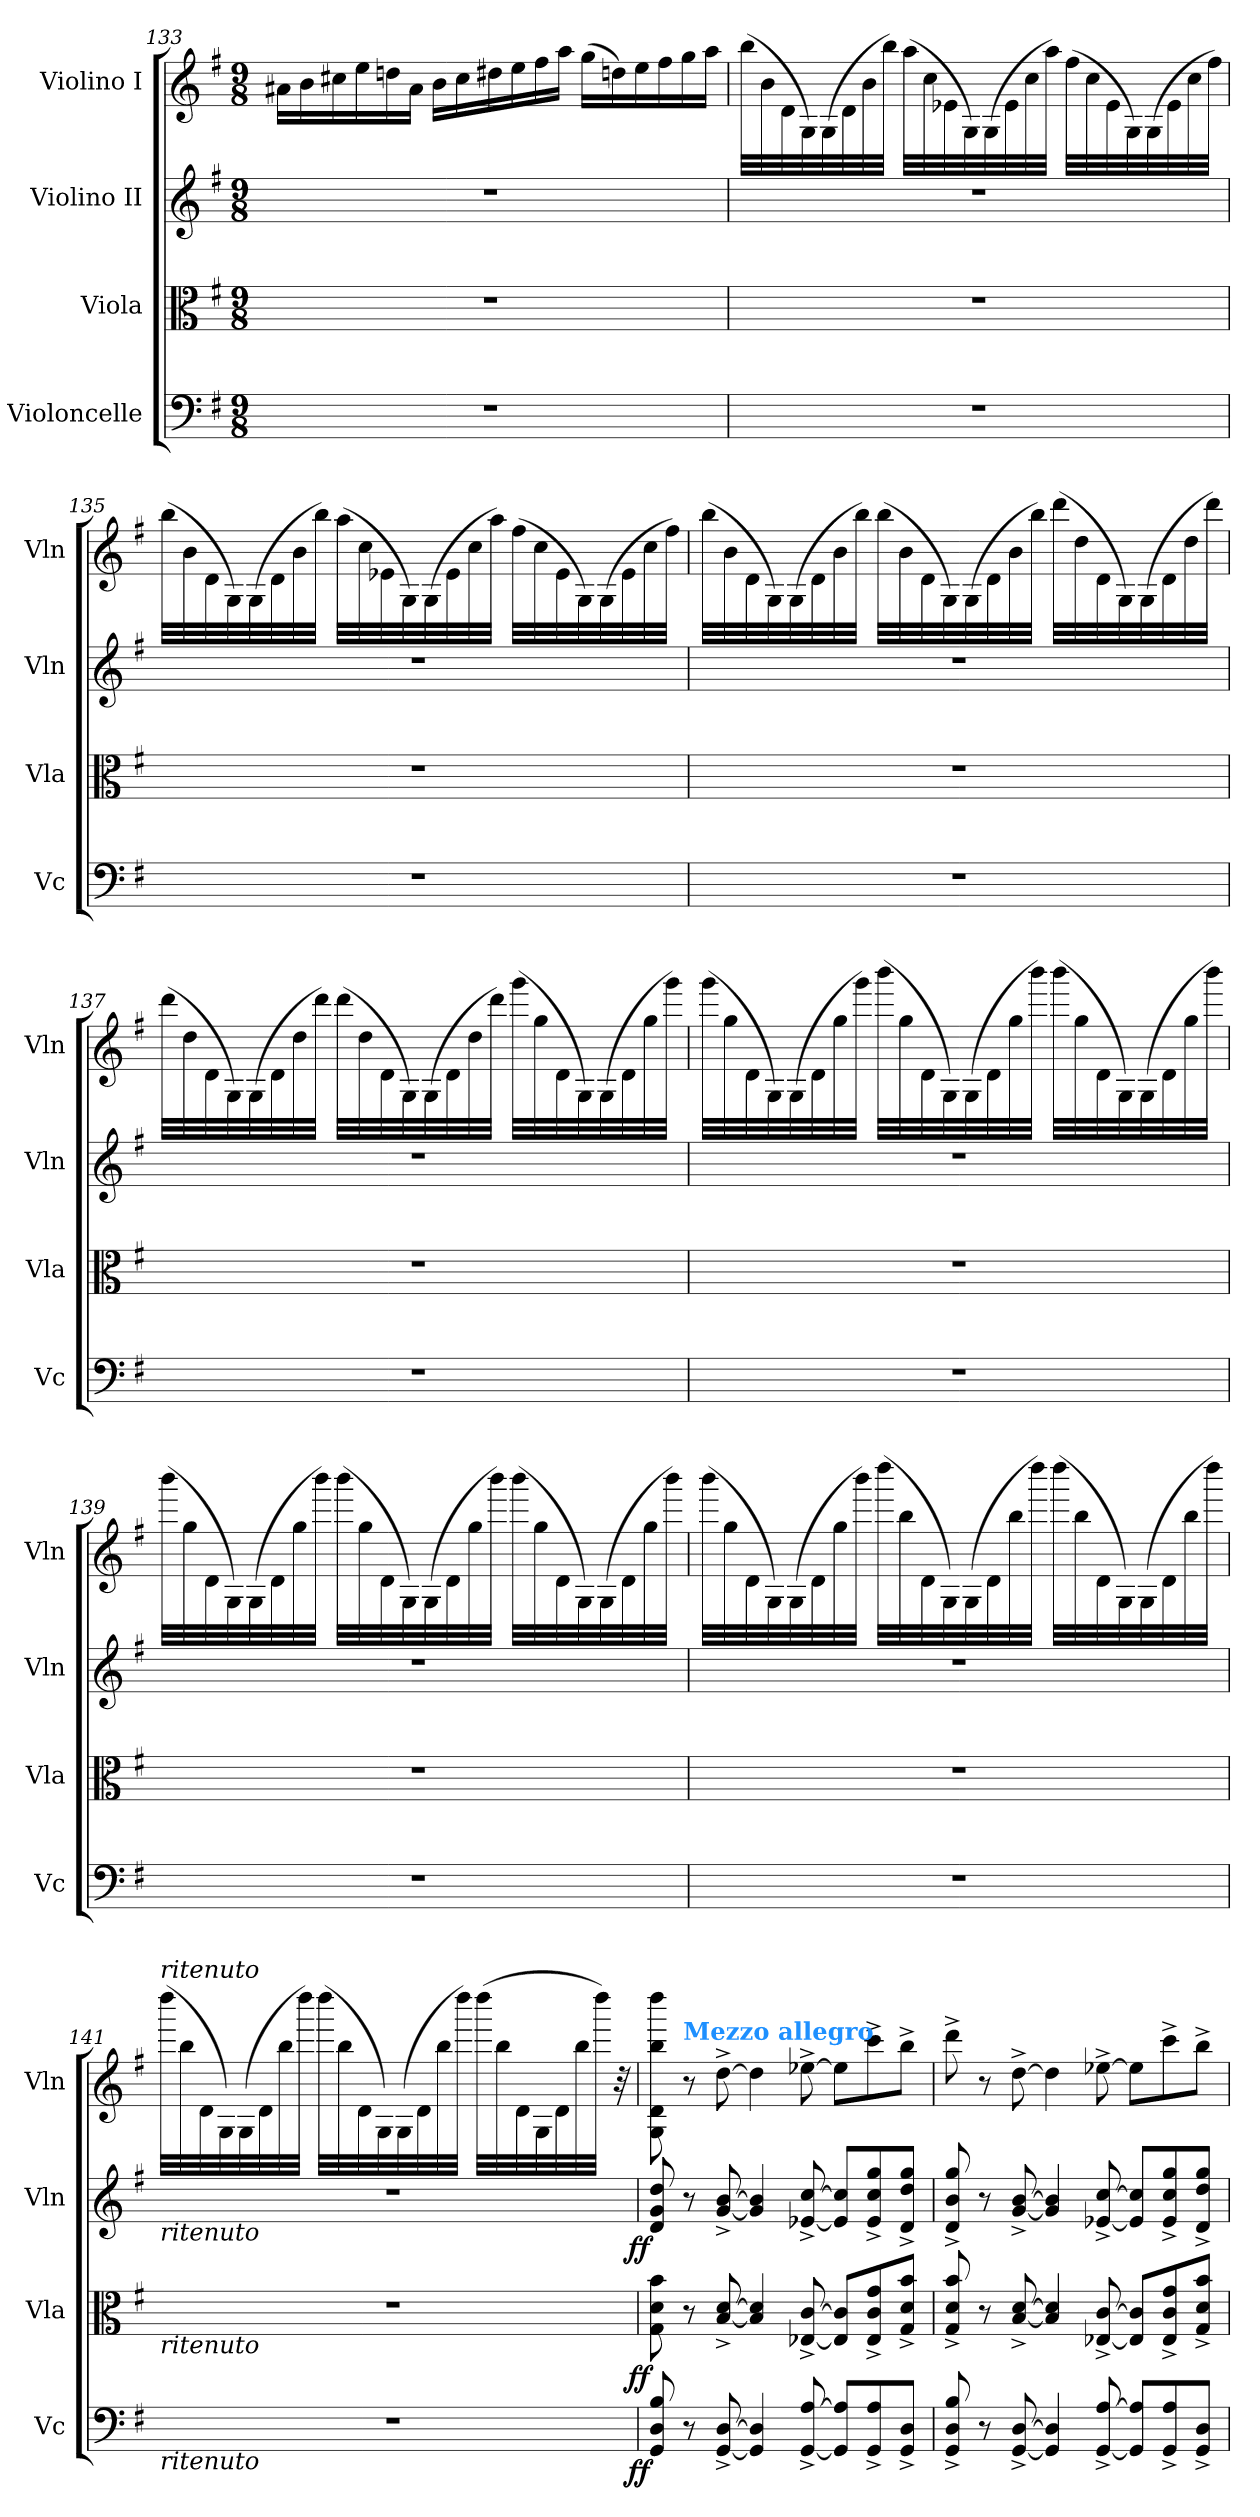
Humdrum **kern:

**kern	**dynam	**kern	**dynam	**kern	**dynam	**kern
*part4	*part4	*part3	*part3	*part2	*part2	*part1
*staff4	*staff4	*staff3	*staff3	*staff2	*staff2	*staff1
*I"Violoncelle	*	*I"Viola	*	*I"Violino II	*	*I"Violino I
*I'Vc	*	*I'Vla	*	*I'Vln	*	*I'Vln
*clefF4	*	*clefC3	*	*clefG2	*	*clefG2
*k[f#]	*	*k[f#]	*	*k[f#]	*	*k[f#]
*e:	*	*e:	*	*e:	*	*e:
*M9/8	*	*M9/8	*	*M9/8	*	*M9/8
=133	=133	=133	=133	=133	=133	=133
8%9r	.	8%9r	.	8%9r	.	16a#X\LL
.	.	.	.	.	.	16b\
.	.	.	.	.	.	16cc#X\
.	.	.	.	.	.	16ee\
.	.	.	.	.	.	16ddn\
.	.	.	.	.	.	16a#\JJ
.	.	.	.	.	.	16b\LL
.	.	.	.	.	.	16cc#\
.	.	.	.	.	.	16dd#X\
.	.	.	.	.	.	16ee\
.	.	.	.	.	.	16ff#\
.	.	.	.	.	.	16aa\JJ
.	.	.	.	.	.	(16gg\LL
.	.	.	.	.	.	16ddn\)
.	.	.	.	.	.	16ee\
.	.	.	.	.	.	16ff#\
.	.	.	.	.	.	16gg\
.	.	.	.	.	.	16aa\JJ
=134	=134	=134	=134	=134	=134	=134
*	*	*	*	*	*	*Xtuplet
8%9r	.	8%9r	.	8%9r	.	(64%3bb\LLL
.	.	.	.	.	.	64%3b\
.	.	.	.	.	.	64%3d\
.	.	.	.	.	.	64%3G\)
.	.	.	.	.	.	(64%3G\
.	.	.	.	.	.	64%3d\
.	.	.	.	.	.	64%3b\
.	.	.	.	.	.	64%3bb\JJJ)
.	.	.	.	.	.	(64%3aa\LLL
.	.	.	.	.	.	64%3cc\
.	.	.	.	.	.	64%3e-X\
.	.	.	.	.	.	64%3G\)
.	.	.	.	.	.	(64%3G\
.	.	.	.	.	.	64%3e-\
.	.	.	.	.	.	64%3cc\
.	.	.	.	.	.	64%3aa\JJJ)
.	.	.	.	.	.	(64%3ff#\LLL
.	.	.	.	.	.	64%3cc\
.	.	.	.	.	.	64%3e-\
.	.	.	.	.	.	64%3G\)
.	.	.	.	.	.	(64%3G\
.	.	.	.	.	.	64%3e-\
.	.	.	.	.	.	64%3cc\
.	.	.	.	.	.	64%3ff#\JJJ)
=135	=135	=135	=135	=135	=135	=135
8%9r	.	8%9r	.	8%9r	.	(64%3bb\LLL
.	.	.	.	.	.	64%3b\
.	.	.	.	.	.	64%3d\
.	.	.	.	.	.	64%3G\)
.	.	.	.	.	.	(64%3G\
.	.	.	.	.	.	64%3d\
.	.	.	.	.	.	64%3b\
.	.	.	.	.	.	64%3bb\JJJ)
.	.	.	.	.	.	(64%3aa\LLL
.	.	.	.	.	.	64%3cc\
.	.	.	.	.	.	64%3e-X\
.	.	.	.	.	.	64%3G\)
.	.	.	.	.	.	(64%3G\
.	.	.	.	.	.	64%3e-\
.	.	.	.	.	.	64%3cc\
.	.	.	.	.	.	64%3aa\JJJ)
.	.	.	.	.	.	(64%3ff#\LLL
.	.	.	.	.	.	64%3cc\
.	.	.	.	.	.	64%3e-\
.	.	.	.	.	.	64%3G\)
.	.	.	.	.	.	(64%3G\
.	.	.	.	.	.	64%3e-\
.	.	.	.	.	.	64%3cc\
.	.	.	.	.	.	64%3ff#\JJJ)
=136	=136	=136	=136	=136	=136	=136
8%9r	.	8%9r	.	8%9r	.	(64%3bb\LLL
.	.	.	.	.	.	64%3b\
.	.	.	.	.	.	64%3d\
.	.	.	.	.	.	64%3G\)
.	.	.	.	.	.	(64%3G\
.	.	.	.	.	.	64%3d\
.	.	.	.	.	.	64%3b\
.	.	.	.	.	.	64%3bb\JJJ)
.	.	.	.	.	.	(64%3bb\LLL
.	.	.	.	.	.	64%3b\
.	.	.	.	.	.	64%3d\
.	.	.	.	.	.	64%3G\)
.	.	.	.	.	.	(64%3G\
.	.	.	.	.	.	64%3d\
.	.	.	.	.	.	64%3b\
.	.	.	.	.	.	64%3bb\JJJ)
.	.	.	.	.	.	(64%3ddd\LLL
.	.	.	.	.	.	64%3dd\
.	.	.	.	.	.	64%3d\
.	.	.	.	.	.	64%3G\)
.	.	.	.	.	.	(64%3G\
.	.	.	.	.	.	64%3d\
.	.	.	.	.	.	64%3dd\
.	.	.	.	.	.	64%3ddd\JJJ)
=137	=137	=137	=137	=137	=137	=137
8%9r	.	8%9r	.	8%9r	.	(64%3ddd\LLL
.	.	.	.	.	.	64%3dd\
.	.	.	.	.	.	64%3d\
.	.	.	.	.	.	64%3G\)
.	.	.	.	.	.	(64%3G\
.	.	.	.	.	.	64%3d\
.	.	.	.	.	.	64%3dd\
.	.	.	.	.	.	64%3ddd\JJJ)
.	.	.	.	.	.	(64%3ddd\LLL
.	.	.	.	.	.	64%3dd\
.	.	.	.	.	.	64%3d\
.	.	.	.	.	.	64%3G\)
.	.	.	.	.	.	(64%3G\
.	.	.	.	.	.	64%3d\
.	.	.	.	.	.	64%3dd\
.	.	.	.	.	.	64%3ddd\JJJ)
.	.	.	.	.	.	(64%3ggg\LLL
.	.	.	.	.	.	64%3gg\
.	.	.	.	.	.	64%3d\
.	.	.	.	.	.	64%3G\)
.	.	.	.	.	.	(64%3G\
.	.	.	.	.	.	64%3d\
.	.	.	.	.	.	64%3gg\
.	.	.	.	.	.	64%3ggg\JJJ)
=138	=138	=138	=138	=138	=138	=138
8%9r	.	8%9r	.	8%9r	.	(64%3ggg\LLL
.	.	.	.	.	.	64%3gg\
.	.	.	.	.	.	64%3d\
.	.	.	.	.	.	64%3G\)
.	.	.	.	.	.	(64%3G\
.	.	.	.	.	.	64%3d\
.	.	.	.	.	.	64%3gg\
.	.	.	.	.	.	64%3ggg\JJJ)
.	.	.	.	.	.	(64%3bbb\LLL
.	.	.	.	.	.	64%3gg\
.	.	.	.	.	.	64%3d\
.	.	.	.	.	.	64%3G\)
.	.	.	.	.	.	(64%3G\
.	.	.	.	.	.	64%3d\
.	.	.	.	.	.	64%3gg\
.	.	.	.	.	.	64%3bbb\JJJ)
.	.	.	.	.	.	(64%3bbb\LLL
.	.	.	.	.	.	64%3gg\
.	.	.	.	.	.	64%3d\
.	.	.	.	.	.	64%3G\)
.	.	.	.	.	.	(64%3G\
.	.	.	.	.	.	64%3d\
.	.	.	.	.	.	64%3gg\
.	.	.	.	.	.	64%3bbb\JJJ)
=139	=139	=139	=139	=139	=139	=139
8%9r	.	8%9r	.	8%9r	.	(64%3bbb\LLL
.	.	.	.	.	.	64%3gg\
.	.	.	.	.	.	64%3d\
.	.	.	.	.	.	64%3G\)
.	.	.	.	.	.	(64%3G\
.	.	.	.	.	.	64%3d\
.	.	.	.	.	.	64%3gg\
.	.	.	.	.	.	64%3bbb\JJJ)
.	.	.	.	.	.	(64%3bbb\LLL
.	.	.	.	.	.	64%3gg\
.	.	.	.	.	.	64%3d\
.	.	.	.	.	.	64%3G\)
.	.	.	.	.	.	(64%3G\
.	.	.	.	.	.	64%3d\
.	.	.	.	.	.	64%3gg\
.	.	.	.	.	.	64%3bbb\JJJ)
.	.	.	.	.	.	(64%3bbb\LLL
.	.	.	.	.	.	64%3gg\
.	.	.	.	.	.	64%3d\
.	.	.	.	.	.	64%3G\)
.	.	.	.	.	.	(64%3G\
.	.	.	.	.	.	64%3d\
.	.	.	.	.	.	64%3gg\
.	.	.	.	.	.	64%3bbb\JJJ)
=140	=140	=140	=140	=140	=140	=140
8%9r	.	8%9r	.	8%9r	.	(64%3bbb\LLL
.	.	.	.	.	.	64%3gg\
.	.	.	.	.	.	64%3d\
.	.	.	.	.	.	64%3G\)
.	.	.	.	.	.	(64%3G\
.	.	.	.	.	.	64%3d\
.	.	.	.	.	.	64%3gg\
.	.	.	.	.	.	64%3bbb\JJJ)
.	.	.	.	.	.	(64%3dddd\LLL
.	.	.	.	.	.	64%3bb\
.	.	.	.	.	.	64%3d\
.	.	.	.	.	.	64%3G\)
.	.	.	.	.	.	(64%3G\
.	.	.	.	.	.	64%3d\
.	.	.	.	.	.	64%3bb\
.	.	.	.	.	.	64%3dddd\JJJ)
.	.	.	.	.	.	(64%3dddd\LLL
.	.	.	.	.	.	64%3bb\
.	.	.	.	.	.	64%3d\
.	.	.	.	.	.	64%3G\)
.	.	.	.	.	.	(64%3G\
.	.	.	.	.	.	64%3d\
.	.	.	.	.	.	64%3bb\
.	.	.	.	.	.	64%3dddd\JJJ)
=141	=141	=141	=141	=141	=141	=141
!	!	!	!	!	!	!LO:TX:a:i:t=ritenuto
!	!	!	!	!LO:TX:b:i:t=ritenuto	!	!
!	!	!LO:TX:b:i:t=ritenuto	!	!	!	!
!LO:TX:b:i:t=ritenuto	!	!	!	!	!	!
8%9r	.	8%9r	.	8%9r	.	(64%3dddd\LLL
.	.	.	.	.	.	64%3bb\
.	.	.	.	.	.	64%3d\
.	.	.	.	.	.	64%3G\)
.	.	.	.	.	.	(64%3G\
.	.	.	.	.	.	64%3d\
.	.	.	.	.	.	64%3bb\
.	.	.	.	.	.	64%3dddd\JJJ)
.	.	.	.	.	.	(64%3dddd\LLL
.	.	.	.	.	.	64%3bb\
.	.	.	.	.	.	64%3d\
.	.	.	.	.	.	64%3G\)
.	.	.	.	.	.	(64%3G\
.	.	.	.	.	.	64%3d\
.	.	.	.	.	.	64%3bb\
.	.	.	.	.	.	64%3dddd\JJJ)
.	.	.	.	.	.	(64%3dddd\LLL
.	.	.	.	.	.	64%3bb\
.	.	.	.	.	.	64%3d\
.	.	.	.	.	.	64%3G\
.	.	.	.	.	.	64%3d\
.	.	.	.	.	.	64%3bb\
.	.	.	.	.	.	64%3dddd\JJJ)
.	.	.	.	.	.	64%3r
=142	=142	=142	=142	=142	=142	=142
!	!LO:DY:rj	!	!LO:DY:rj	!	!LO:DY:rj	!
8GG/ 8D/ 8B/	ff	8G\ 8d\ 8b\	ff	8d/ 8g/ 8dd/	ff	8G\ 8d\ 8bb\ 8dddd\
!	!	!	!	!	!	!LO:TX:a:B:color=dodgerblue:t=Mezzo allegro
8r	.	8r	.	8r	.	8r
[8GG^/ [8D^/	.	[8B^/ [8d^/	.	[8g^/ [8b^/	.	[8dd^\
4GG]/ 4D]/	.	4B]/ 4d]/	.	4g]/ 4b]/	.	4dd\]
[8GG^/ [8A^/	.	[8E-X^/ [8c^/	.	[8e-X^/ [8cc^/	.	[8ee-X^\
8GG]/ 8A]/L	.	8E-]/ 8c]/L	.	8e-]/ 8cc]/L	.	8ee-\L]
8GG^/ 8A^/	.	8E-^/ 8c^/ 8g^/	.	8e-^/ 8cc^/ 8gg^/	.	8ccc^\
8GG^/ 8D^/J	.	8G^/ 8d^/ 8b^/J	.	8d^/ 8dd^/ 8gg^/J	.	8bb^\J
=143	=143	=143	=143	=143	=143	=143
8GG^/ 8D^/ 8B^/	.	8G^/ 8d^/ 8b^/	.	8d^/ 8b^/ 8gg^/	.	8ddd^\
8r	.	8r	.	8r	.	8r
[8GG^/ [8D^/	.	[8B^/ [8d^/	.	[8g^/ [8b^/	.	[8dd^\
4GG]/ 4D]/	.	4B]/ 4d]/	.	4g]/ 4b]/	.	4dd\]
[8GG^/ [8A^/	.	[8E-X^/ [8c^/	.	[8e-X^/ [8cc^/	.	[8ee-X^\
8GG]/ 8A]/L	.	8E-]/ 8c]/L	.	8e-]/ 8cc]/L	.	8ee-\L]
8GG^/ 8A^/	.	8E-^/ 8c^/ 8g^/	.	8e-^/ 8cc^/ 8gg^/	.	8ccc^\
8GG^/ 8D^/J	.	8G^/ 8d^/ 8b^/J	.	8d^/ 8dd^/ 8gg^/J	.	8bb^\J
=	=	=	=	=	=	=
*-	*-	*-	*-	*-	*-	*-
